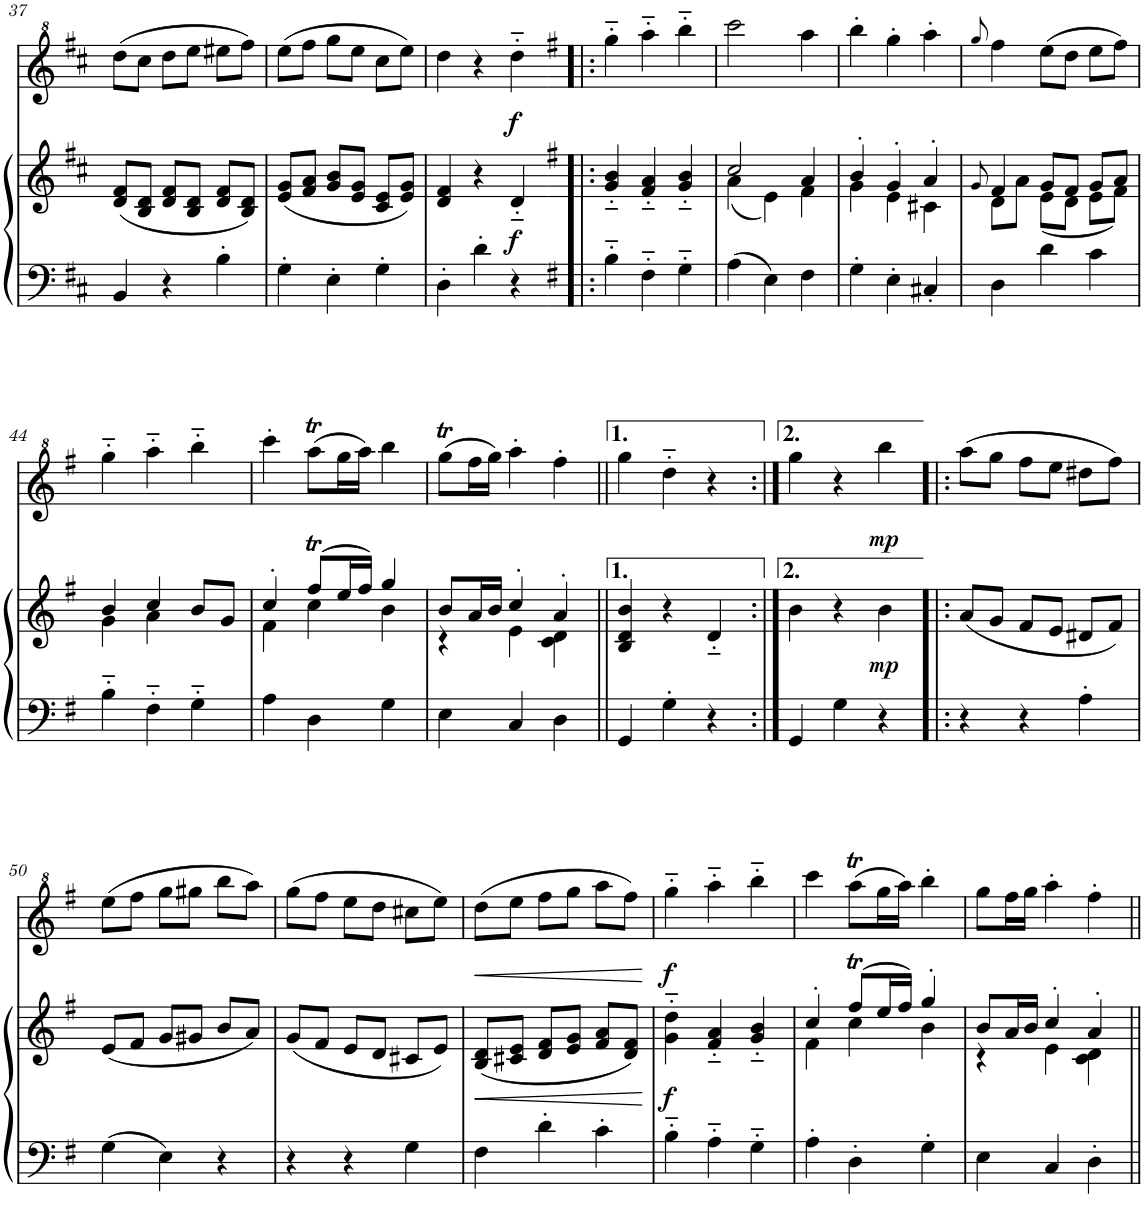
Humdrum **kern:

**kern	**kern	**dynam	**kern	**dynam
*part2	*part2	*part2	*part1	*part1
*staff3	*staff2	*staff2/3	*staff1	*staff1
*I"Piano	*	*	*I"Flauta	*
*I'Pno	*	*	*	*
!!LO:PB:g=z
*clefF4	*clefG2	*	*clefG^2	*
*k[f#c#]	*k[f#c#]	*	*k[f#c#]	*
*M3/4	*M3/4	*	*M3/4	*
=37	=37	=37	=37	=37
4BB/	(8d/ 8f#/L	.	(8ddd\L	.
.	8B/ 8d/J	.	8ccc#\J	.
4r	8d/ 8f#/L	.	8ddd\L	.
.	8B/ 8d/J	.	8eee\J	.
4B'\	8d/ 8f#/L	.	8eee#X\L	.
.	8B/ 8d/J)	.	8fff#\J)	.
=38	=38	=38	=38	=38
4G'\	(8e/ 8g/L	.	(8eee\L	.
.	8f#/ 8a/J	.	8fff#\J	.
4E'\	8g/ 8b/L	.	8ggg\L	.
.	8e/ 8g/J	.	8eee\J	.
4G'\	8c#/ 8e/L	.	8ccc#\L	.
.	8e/ 8g/J)	.	8eee\J)	.
=39	=39	=39	=39	=39
4D'\	4d/ 4f#/	.	4ddd\	.
4d'\	4r	.	4r	.
!	!	!LO:DY:b	!	!LO:DY:b
4r	4d'~/	f	4ddd'~\	f
=40!|:	=40!|:	=40!|:	=40!|:	=40!|:
*k[f#]	*k[f#]	*	*k[f#]	*
4B'~\	4g/'~ 4b/'~	.	4ggg'~\	.
4F#'~\	4f#/'~ 4a/'~	.	4aaa'~\	.
4G'~\	4g/'~ 4b/'~	.	4bbb'~\	.
=41	=41	=41	=41	=41
*	*^	*	*	*
4A\	2cc/	(4a\	.	2cccc\	.
4E\	.	4e\)	.	.	.
4F#\	4a/	4f#\	.	4aaa\	.
=42	=42	=42	=42	=42	=42
4G'\	4b'/	4g\	.	4bbb'\	.
4E'\	4g'/	4e\	.	4ggg'\	.
4C#X'/	4a'/	4c#X\	.	4aaa'\	.
=43	=43	=43	=43	=43	=43
.	8qg/	.	.	8qggg/	.
4D\	4f#/	8d\L	.	4fff#\	.
.	.	8a\J	.	.	.
4d\	8g/L	(8e\L	.	(8eee\L	.
.	8f#/J	8d\J	.	8ddd\J	.
4c\	8g/L	8e\L	.	8eee\L	.
.	8a/J	8f#\J)	.	8fff#\J)	.
!!LO:LB:g=z
=44	=44	=44	=44	=44	=44
4B'~\	4b/	4g\	.	4ggg'~\	.
4F#'~\	4cc/	4a\	.	4aaa'~\	.
4G'~\	8b/L	4ryy	.	4bbb'~\	.
.	8g/J	.	.	.	.
=45	=45	=45	=45	=45	=45
4A\	4cc'/	4f#\	.	4cccc'\	.
4D\	(8ff#t/L	4cc\	.	(8aaaT\L	.
.	16ee/L	.	.	16ggg\L	.
.	16ff#/JJ)	.	.	16aaa\JJ)	.
4G\	4gg/	4b\	.	4bbb\	.
=46	=46	=46	=46	=46	=46
4E\	8b/L	4r	.	(8gggT\L	.
.	16a/L	.	.	16fff#\L	.
.	16b/JJ	.	.	16ggg\JJ)	.
4C/	4cc'/	4e\	.	4aaa'\	.
4D\	4a'/	4c\ 4d\	.	4fff#'\	.
*	*v	*v	*	*	*
=47||	=47||	=47||	=47||	=47||
4GG/	4B/ 4d/ 4b/	.	4ggg\	.
4G'\	4r	.	4ddd'~\	.
4r	4d'~/	.	4r	.
=48:|!	=48:|!	=48:|!	=48:|!	=48:|!
4GG/	4b\	.	4ggg\	.
4G\	4r	.	4r	.
!	!	!LO:DY:b	!	!LO:DY:b
4r	4b\	mp	4bbb\	mp
=49!|:	=49!|:	=49!|:	=49!|:	=49!|:
4r	(8a/L	.	(8aaa\L	.
.	8g/J	.	8ggg\J	.
4r	8f#/L	.	8fff#\L	.
.	8e/J	.	8eee\J	.
4A'\	8d#X/L	.	8ddd#X\L	.
.	8f#/J)	.	8fff#\J)	.
!!LO:LB:g=z
=50	=50	=50	=50	=50
4G\	(8e/L	.	(8eee\L	.
.	8f#/J	.	8fff#\J	.
4E\	8g/L	.	8ggg\L	.
.	8g#X/J	.	8ggg#X\J	.
4r	8b/L	.	8bbb\L	.
.	8a/J)	.	8aaa\J)	.
=51	=51	=51	=51	=51
4r	(8g/L	.	(8ggg\L	.
.	8f#/J	.	8fff#\J	.
4r	8e/L	.	8eee\L	.
.	8d/J	.	8ddd\J	.
4G\	8c#X/L	.	8ccc#X\L	.
.	8e/J)	.	8eee\J)	.
=52	=52	=52	=52	=52
!	!	!LO:HP:b	!	!LO:HP:b
4F#\	(8B/ 8d/L	<	(8ddd\L	<
.	8c#X/ 8e/J	.	8eee\J	.
4d'\	8d/ 8f#/L	.	8fff#\L	.
.	8e/ 8g/J	.	8ggg\J	.
4c'\	8f#/ 8a/L	.	8aaa\L	.
.	8d/ 8f#/J)	.	8fff#\J)	.
.	.	[	.	[
=53	=53	=53	=53	=53
!	!	!LO:DY:b	!	!LO:DY:b
4B'~\	4g\'~ 4dd\'~	f	4ggg'~\	f
4A'~\	4f#/'~ 4a/'~	.	4aaa'~\	.
4G'~\	4g/'~ 4b/'~	.	4bbb'~\	.
=54	=54	=54	=54	=54
*	*^	*	*	*
4A'\	4cc'/	4f#\	.	4cccc\	.
4D'\	(8ff#t/L	4cc\	.	(8aaaT\L	.
.	16ee/L	.	.	16ggg\L	.
.	16ff#/JJ)	.	.	16aaa\JJ)	.
4G'\	4gg'/	4b\	.	4bbb'\	.
=55	=55	=55	=55	=55	=55
4E\	8b/L	4r	.	8ggg\L	.
.	16a/L	.	.	16fff#\L	.
.	16b/JJ	.	.	16ggg\JJ	.
4C/	4cc'/	4e\	.	4aaa'\	.
4D'\	4a'/	4c\ 4d\	.	4fff#'\	.
*	*v	*v	*	*	*
=||	=||	=||	=||	=||
*-	*-	*-	*-	*-
